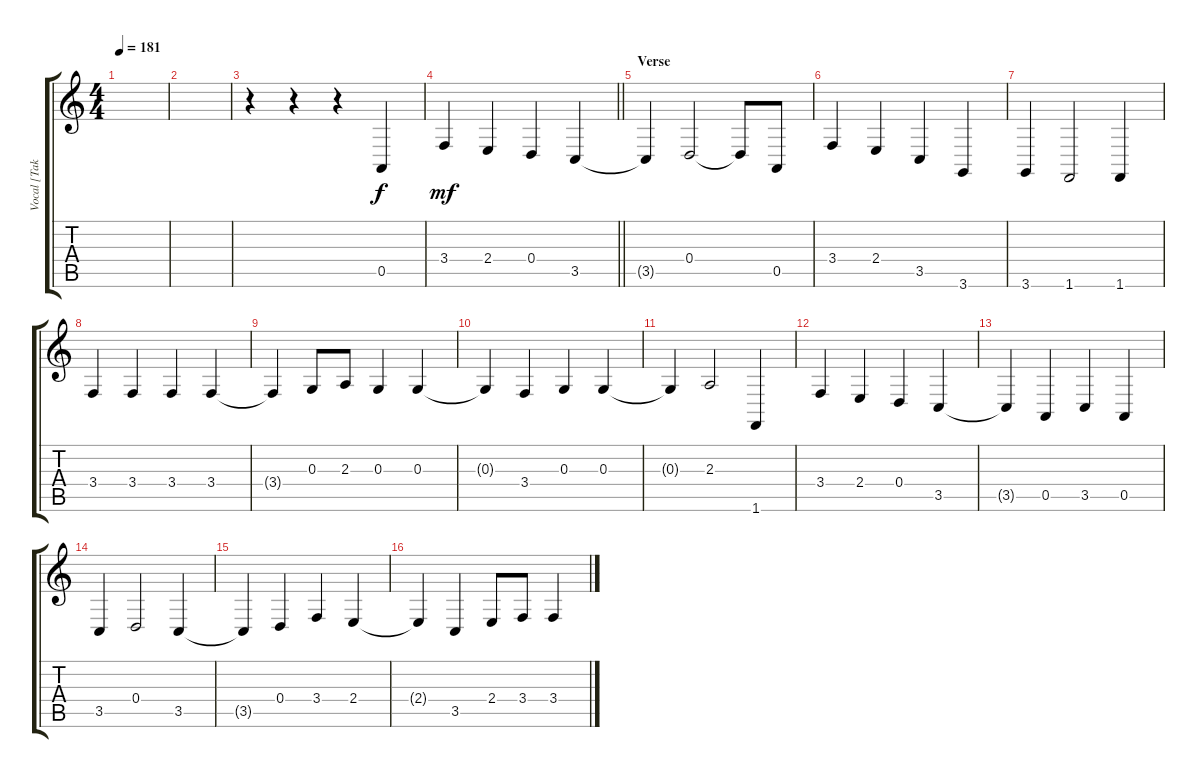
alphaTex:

\track ("Vocal [Taka]" "Vocal [Tak") {instrument recorder}
\staff {score tabs}
\tuning (E4 B3 G3 D3 A2 E2) {hide}
\ts (4 4)
\tempo 181
\clef g2
\ks c
|
|
r.4 r.4 r.4 0.5.4 |
\barLineRight lightlight
3.4.4{dy mf} 2.4.4 0.4.4 3.5.4 |
\section ("" "Verse")
3.5{t}.4 0.4.2 0.4{t}.8 0.5.8 |
3.4.4 2.4.4 3.5.4 3.6.4 |
3.6.4 1.6.2 1.6.4 |
3.4.4 3.4.4 3.4.4 3.4.4 |
3.4{t}.4 0.3.8 2.3.8 0.3.4 0.3.4 |
0.3{t}.4 3.4.4 0.3.4 0.3.4 |
0.3{t}.4 2.3.2 1.6.4 |
3.4.4 2.4.4 0.4.4 3.5.4 |
3.5{t}.4 0.5.4 3.5.4 0.5.4 |
3.5.4 0.4.2 3.5.4 |
3.5{t}.4 0.4.4 3.4.4 2.4.4 |
2.4{t}.4 3.5.4 2.4.8 3.4.8 3.4.4
